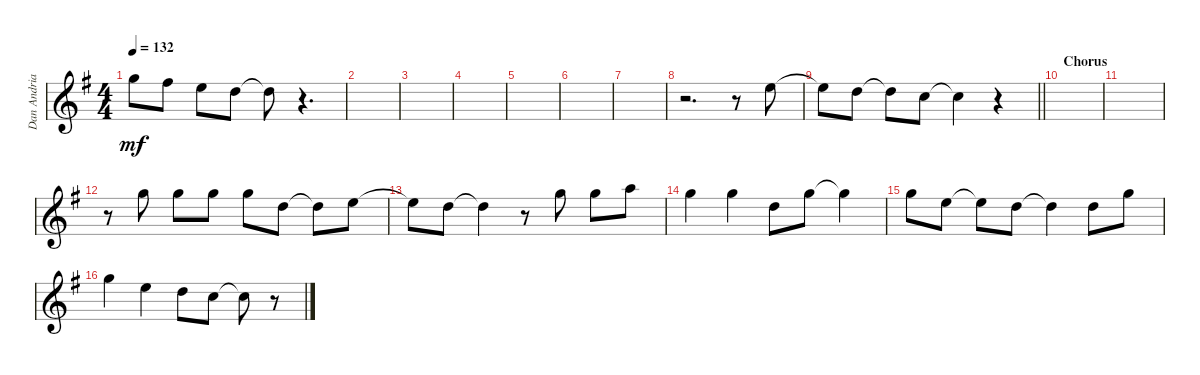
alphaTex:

\track ("Dan Andriano - Vocals" "Dan Andria") {instrument overdrivenguitar}
\staff {score}
\tuning (E4 B3 G3 D3 A2 E2) {hide}
\ts (4 4)
\tempo 132
\clef g2
\ks g
8.2.8{dy mf} 2.1.8 0.1.8 3.2.8 3.2{t}.8 r.4{d} |
|
|
|
|
|
|
r.2{d} r.8 0.1.8 |
\barLineRight lightlight
0.1{t}.8 3.2.8 3.2{t}.8 1.2.8 1.2{t}.4 r.4 |
\section ("" "Chorus")
|
|
r.8 3.1.8 3.1.8 3.1.8 3.1.8 3.2.8 3.2{t}.8 0.1.8 |
0.1{t}.8 3.2.8 3.2{t}.4 r.8 3.1.8 3.1.8 5.1.8 |
3.1.4 8.2.4 3.2.8 3.1.8 3.1{t}.4 |
3.1.8 0.1.8 0.1{t}.8 3.2.8 3.2{t}.4 3.2.8 3.1.8 |
3.1.4 0.1.4 3.2.8 1.2.8 1.2{t}.8 r.8
